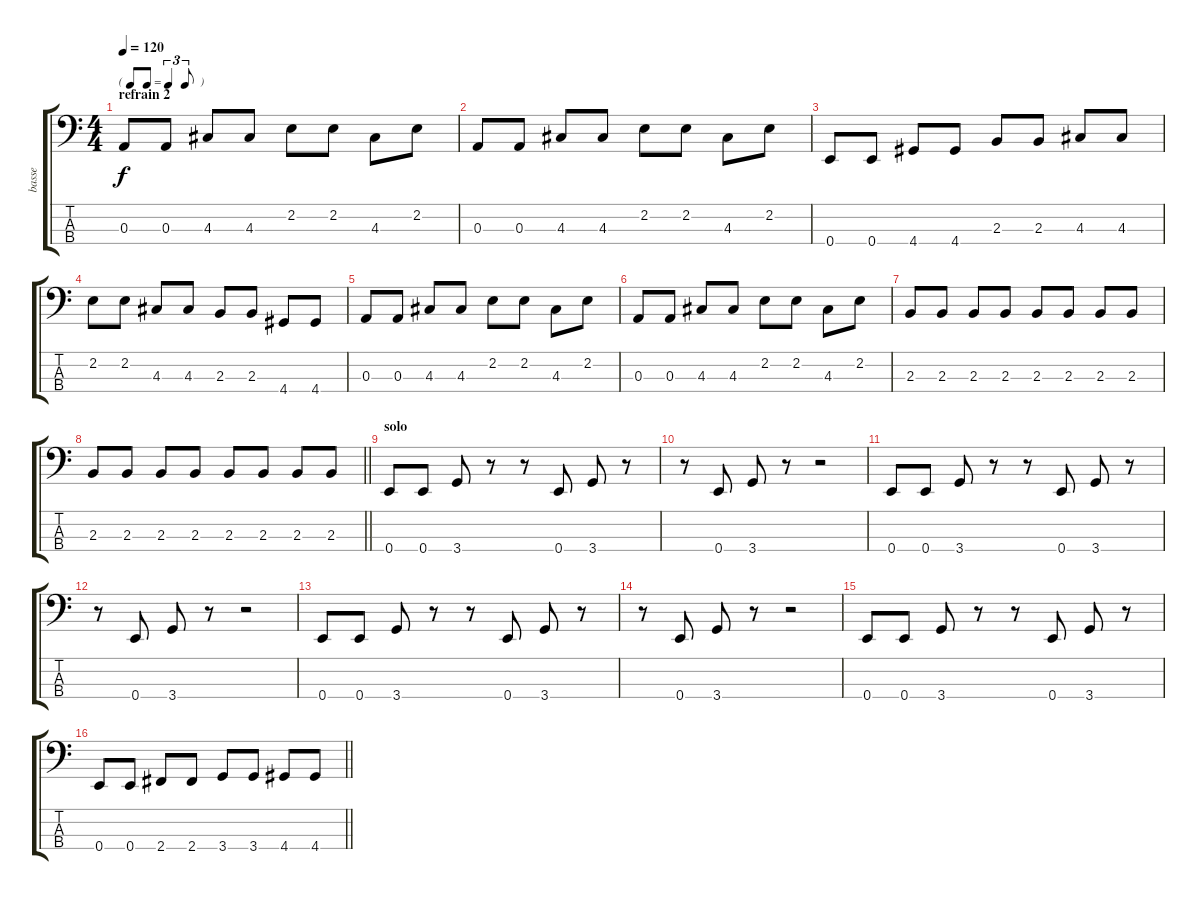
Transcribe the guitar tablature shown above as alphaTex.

\track ("basse" "basse") {instrument electricbasspick}
\staff {score tabs}
\tuning (G2 D2 A1 E1) {hide}
\ts (4 4)
\tf triplet8th
\section ("" "refrain 2")
\tempo 120
\clef f4
\ks c
0.3.8{dy f} 0.3.8 4.3.8 4.3.8 2.2.8 2.2.8 4.3.8 2.2.8 |
0.3.8 0.3.8 4.3.8 4.3.8 2.2.8 2.2.8 4.3.8 2.2.8 |
0.4.8 0.4.8 4.4.8 4.4.8 2.3.8 2.3.8 4.3.8 4.3.8 |
2.2.8 2.2.8 4.3.8 4.3.8 2.3.8 2.3.8 4.4.8 4.4.8 |
0.3.8 0.3.8 4.3.8 4.3.8 2.2.8 2.2.8 4.3.8 2.2.8 |
0.3.8 0.3.8 4.3.8 4.3.8 2.2.8 2.2.8 4.3.8 2.2.8 |
2.3.8 2.3.8 2.3.8 2.3.8 2.3.8 2.3.8 2.3.8 2.3.8 |
\barLineRight lightlight
2.3.8 2.3.8 2.3.8 2.3.8 2.3.8 2.3.8 2.3.8 2.3.8 |
\section ("" "solo")
0.4.8 0.4.8 3.4.8 r.8 r.8 0.4.8 3.4.8 r.8 |
r.8 0.4.8 3.4.8 r.8 r.2 |
0.4.8 0.4.8 3.4.8 r.8 r.8 0.4.8 3.4.8 r.8 |
r.8 0.4.8 3.4.8 r.8 r.2 |
0.4.8 0.4.8 3.4.8 r.8 r.8 0.4.8 3.4.8 r.8 |
r.8 0.4.8 3.4.8 r.8 r.2 |
0.4.8 0.4.8 3.4.8 r.8 r.8 0.4.8 3.4.8 r.8 |
\barLineRight lightlight
0.4.8 0.4.8 2.4.8 2.4.8 3.4.8 3.4.8 4.4.8 4.4.8
